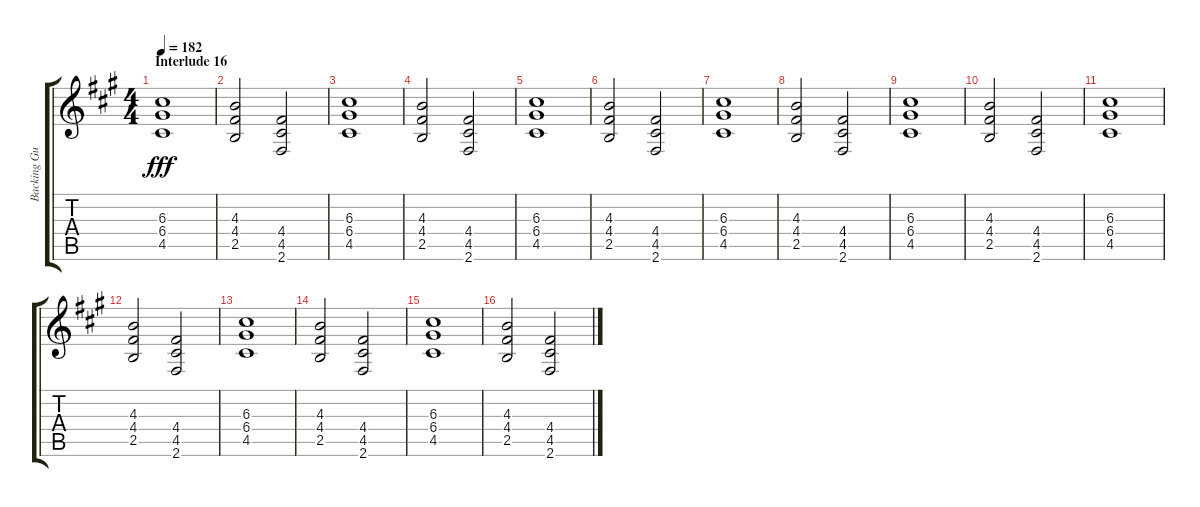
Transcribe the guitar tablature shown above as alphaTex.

\track ("Backing Guitar" "Backing Gu") {instrument overdrivenguitar}
\staff {score tabs}
\tuning (E4 B3 G3 D3 A2 E2) {hide}
\ts (4 4)
\section ("" "Interlude 16")
\tempo 182
\clef g2
\ks a
(6.3 6.4 4.5).1{dy fff} |
(4.3 4.4 2.5).2 (4.4 4.5 2.6).2 |
(6.3 6.4 4.5).1 |
(4.3 4.4 2.5).2 (4.4 4.5 2.6).2 |
(6.3 6.4 4.5).1 |
(4.3 4.4 2.5).2 (4.4 4.5 2.6).2 |
(6.3 6.4 4.5).1 |
(4.3 4.4 2.5).2 (4.4 4.5 2.6).2 |
(6.3 6.4 4.5).1 |
(4.3 4.4 2.5).2 (4.4 4.5 2.6).2 |
(6.3 6.4 4.5).1 |
(4.3 4.4 2.5).2 (4.4 4.5 2.6).2 |
(6.3 6.4 4.5).1 |
(4.3 4.4 2.5).2 (4.4 4.5 2.6).2 |
(6.3 6.4 4.5).1 |
(4.3 4.4 2.5).2 (4.4 4.5 2.6).2
